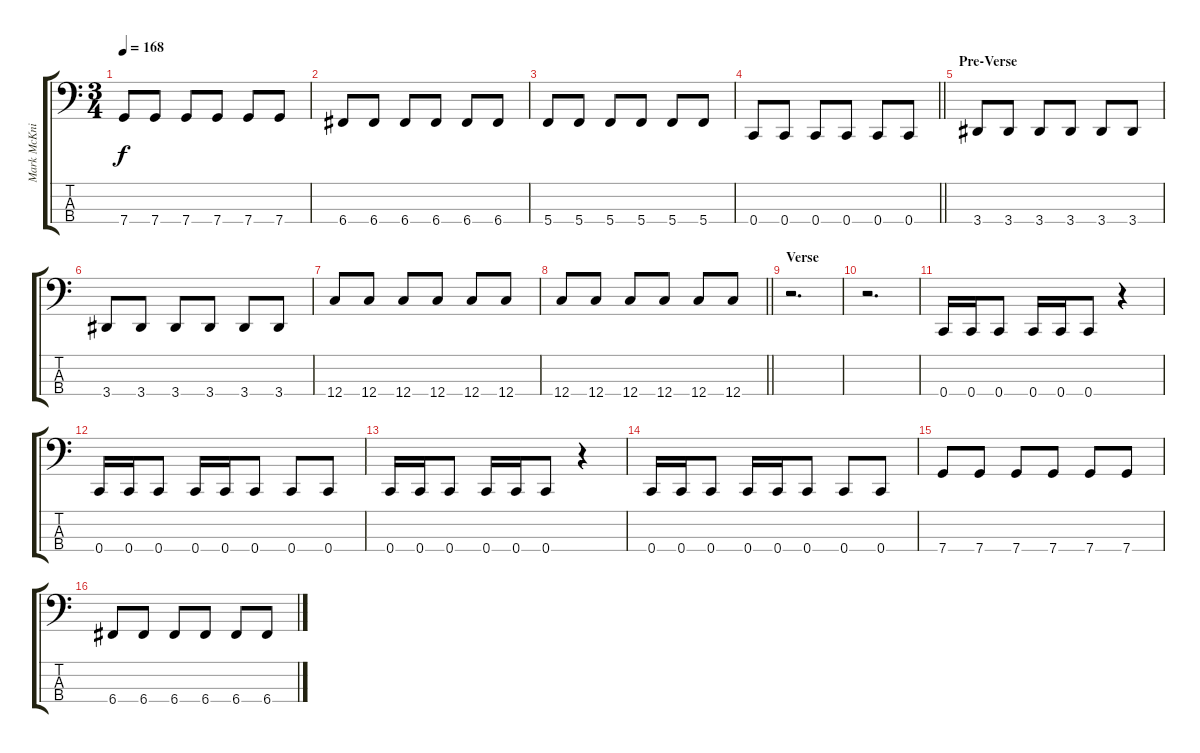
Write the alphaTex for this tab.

\track ("Mark McKnight" "Mark McKni") {instrument electricbasspick}
\staff {score tabs}
\tuning (F2 C2 G1 C1) {hide}
\ts (3 4)
\tempo 168
\clef f4
\ks c
7.4.8{dy f} 7.4.8 7.4.8 7.4.8 7.4.8 7.4.8 |
6.4.8 6.4.8 6.4.8 6.4.8 6.4.8 6.4.8 |
5.4.8 5.4.8 5.4.8 5.4.8 5.4.8 5.4.8 |
\barLineRight lightlight
0.4.8 0.4.8 0.4.8 0.4.8 0.4.8 0.4.8 |
\section ("" "Pre-Verse")
3.4.8 3.4.8 3.4.8 3.4.8 3.4.8 3.4.8 |
3.4.8 3.4.8 3.4.8 3.4.8 3.4.8 3.4.8 |
12.4.8 12.4.8 12.4.8 12.4.8 12.4.8 12.4.8 |
\barLineRight lightlight
12.4.8 12.4.8 12.4.8 12.4.8 12.4.8 12.4.8 |
\section ("" "Verse")
r.2{d} |
r.2{d} |
0.4.16 0.4.16 0.4.8 0.4.16 0.4.16 0.4.8 r.4 |
0.4.16 0.4.16 0.4.8 0.4.16 0.4.16 0.4.8 0.4.8 0.4.8 |
0.4.16 0.4.16 0.4.8 0.4.16 0.4.16 0.4.8 r.4 |
0.4.16 0.4.16 0.4.8 0.4.16 0.4.16 0.4.8 0.4.8 0.4.8 |
7.4.8 7.4.8 7.4.8 7.4.8 7.4.8 7.4.8 |
6.4.8 6.4.8 6.4.8 6.4.8 6.4.8 6.4.8
